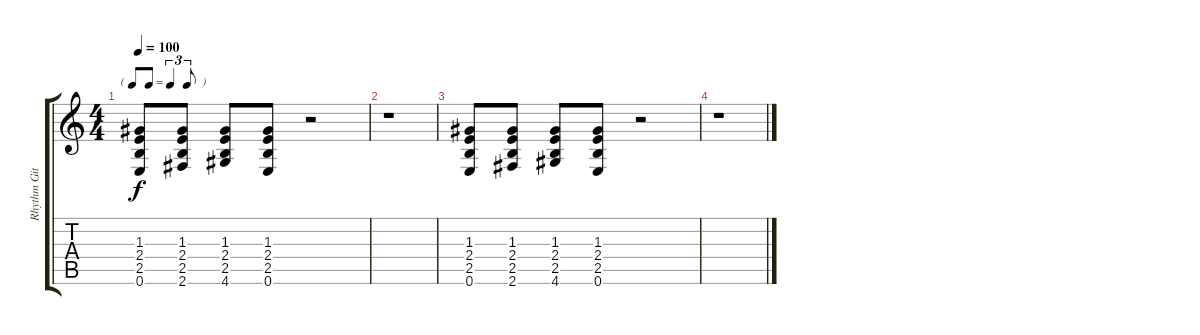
\track ("Rhythm Git. II" "Rhythm Git") {instrument acousticguitarsteel}
\staff {score tabs}
\tuning (E4 B3 G3 D3 A2 E2) {hide}
\ts (4 4)
\tf triplet8th
\tempo 100
\clef g2
\ks c
(1.3 2.4 2.5 0.6).8{dy f} (1.3 2.4 2.5 2.6).8 (1.3 2.4 2.5 4.6).8 (1.3 2.4 2.5 0.6).8 r.2 |
r.1 |
(1.3 2.4 2.5 0.6).8 (1.3 2.4 2.5 2.6).8 (1.3 2.4 2.5 4.6).8 (1.3 2.4 2.5 0.6).8 r.2 |
r.1
